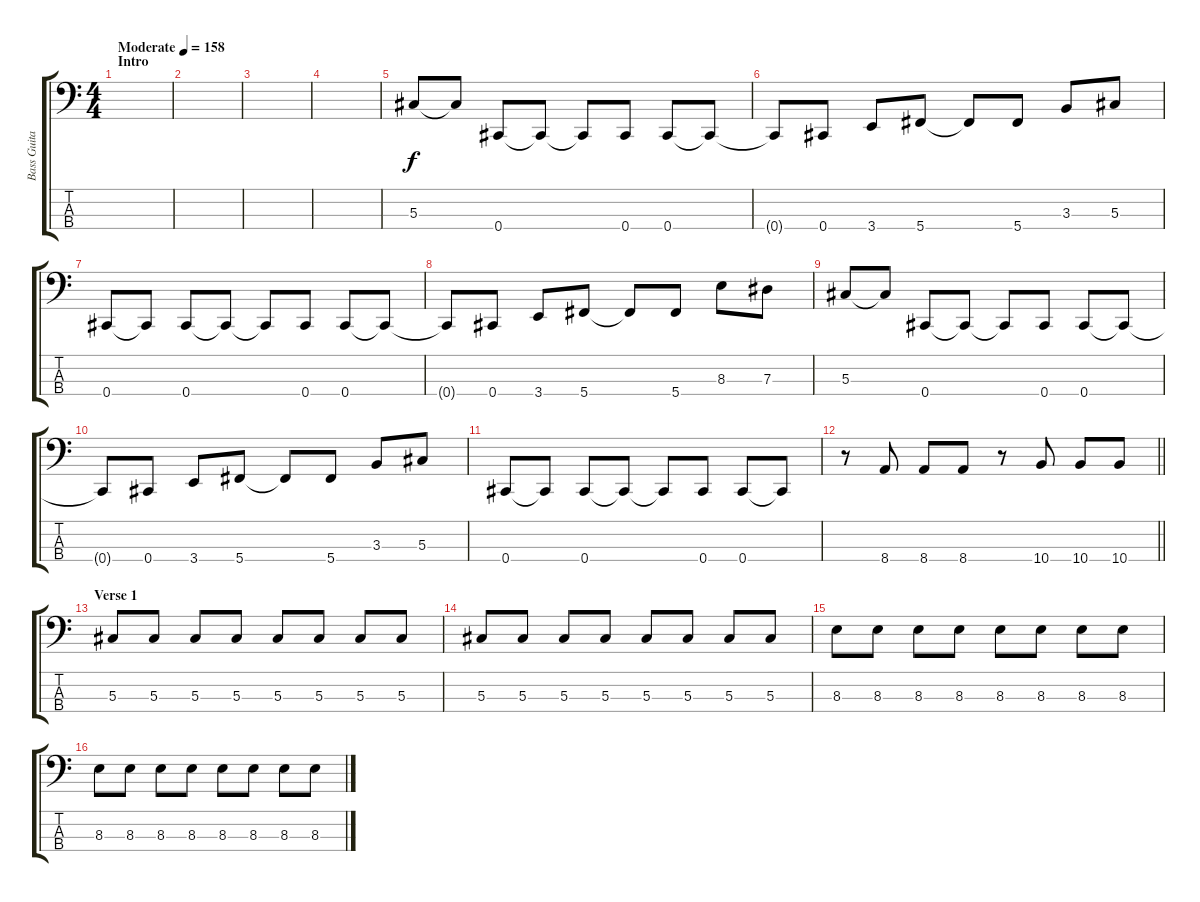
\track ("Bass Guitar" "Bass Guita") {instrument electricbassfinger}
\staff {score tabs}
\tuning (Gb2 Db2 Ab1 Db1) {hide}
\ts (4 4)
\section ("" "Intro")
\tempo (158 "Moderate")
\clef f4
\ks c
|
|
|
|
5.3.8 5.3{t}.8 0.4.8 0.4{t}.8 0.4{t}.8 0.4.8 0.4.8 0.4{t}.8 |
0.4{t}.8 0.4.8 3.4.8 5.4.8 5.4{t}.8 5.4.8 3.3.8 5.3.8 |
0.4.8 0.4{t}.8 0.4.8 0.4{t}.8 0.4{t}.8 0.4.8 0.4.8 0.4{t}.8 |
0.4{t}.8 0.4.8 3.4.8 5.4.8 5.4{t}.8 5.4.8 8.3.8 7.3.8 |
5.3.8 5.3{t}.8 0.4.8 0.4{t}.8 0.4{t}.8 0.4.8 0.4.8 0.4{t}.8 |
0.4{t}.8 0.4.8 3.4.8 5.4.8 5.4{t}.8 5.4.8 3.3.8 5.3.8 |
0.4.8 0.4{t}.8 0.4.8 0.4{t}.8 0.4{t}.8 0.4.8 0.4.8 0.4{t}.8 |
\barLineRight lightlight
r.8 8.4.8 8.4.8 8.4.8 r.8 10.4.8 10.4.8 10.4.8 |
\section ("" "Verse 1")
5.3.8 5.3.8 5.3.8 5.3.8 5.3.8 5.3.8 5.3.8 5.3.8 |
5.3.8 5.3.8 5.3.8 5.3.8 5.3.8 5.3.8 5.3.8 5.3.8 |
8.3.8 8.3.8 8.3.8 8.3.8 8.3.8 8.3.8 8.3.8 8.3.8 |
8.3.8 8.3.8 8.3.8 8.3.8 8.3.8 8.3.8 8.3.8 8.3.8
